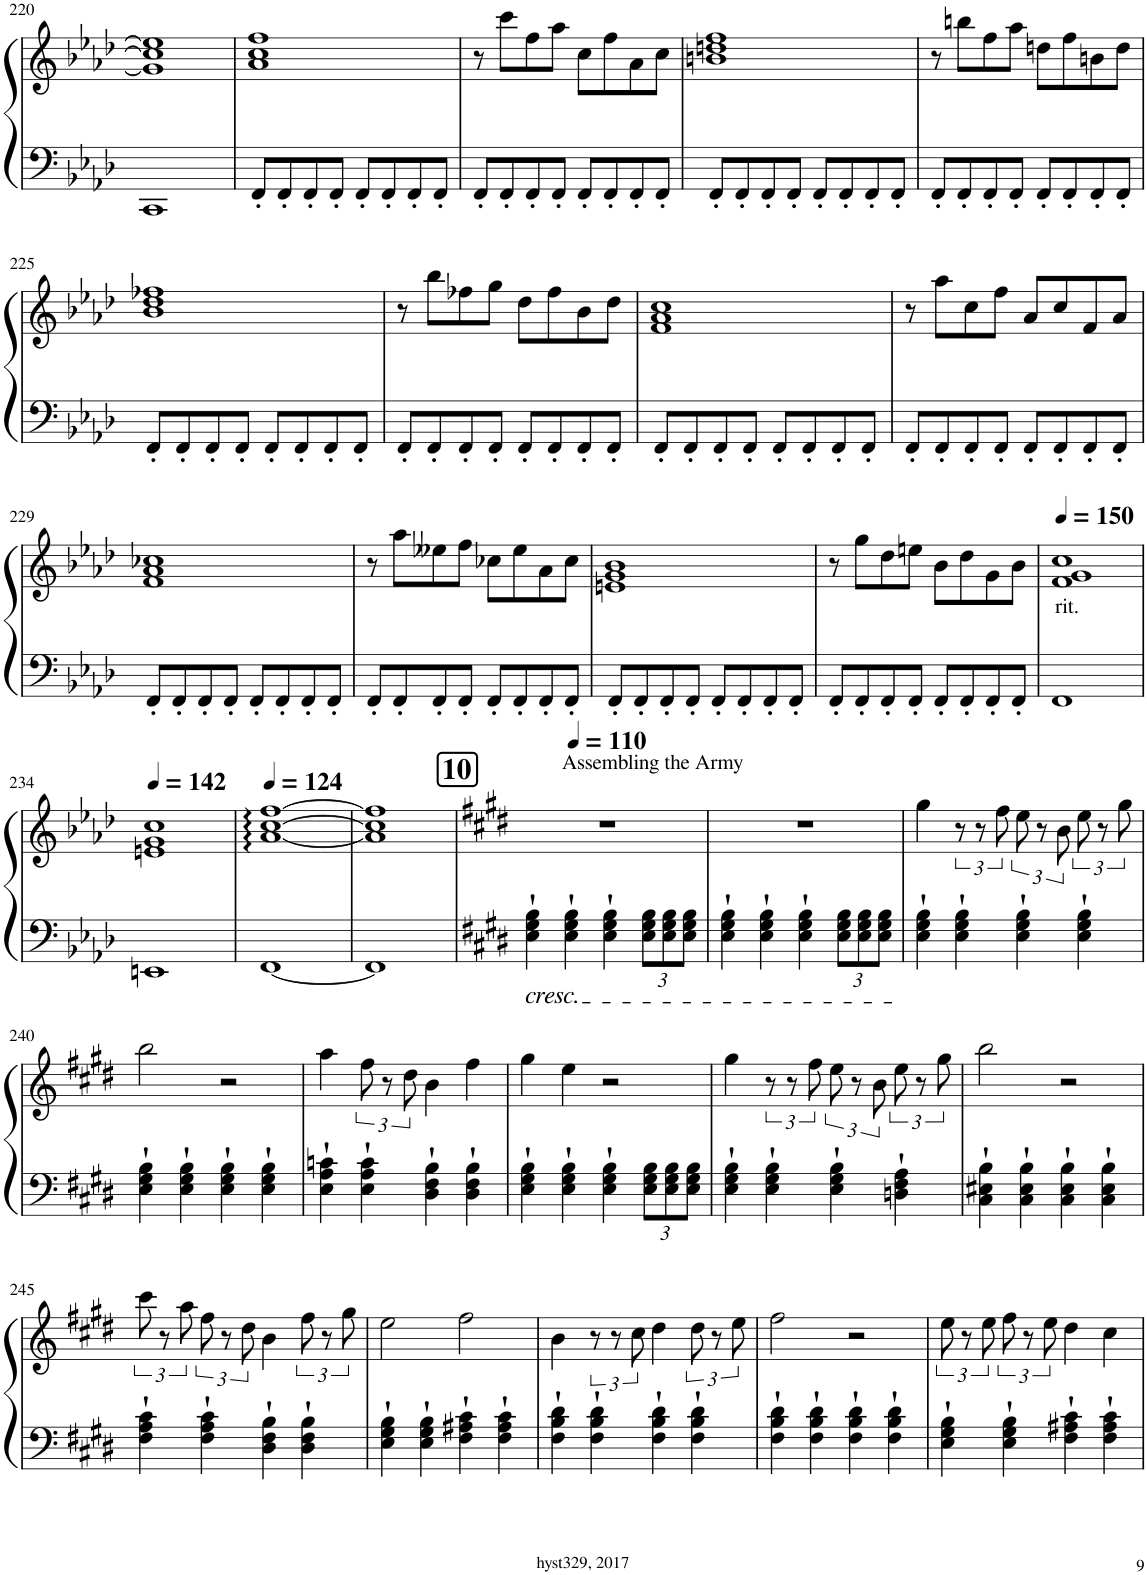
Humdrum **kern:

**kern	**kern
*part1	*part1
*staff2	*staff1
*I"Piano	*
*I'Pno.	*
!!LO:PB:g=z
*clefF4	*clefG2
*k[b-e-a-d-]	*k[b-e-a-d-]
*M4/4	*M4/4
=220	=220
1CC	1g] 1cc] 1ee]
=221	=221
8FF'/L	1a- 1cc 1ff
8FF'/	.
8FF'/	.
8FF'/J	.
8FF'/L	.
8FF'/	.
8FF'/	.
8FF'/J	.
=222	=222
8FF'/L	8r
8FF'/	8ccc\L
8FF'/	8ff\
8FF'/J	8aa-\J
8FF'/L	8cc\L
8FF'/	8ff\
8FF'/	8a-\
8FF'/J	8cc\J
=223	=223
8FF'/L	1bn 1ddn 1ff
8FF'/	.
8FF'/	.
8FF'/J	.
8FF'/L	.
8FF'/	.
8FF'/	.
8FF'/J	.
=224	=224
8FF'/L	8r
8FF'/	8bbn\L
8FF'/	8ff\
8FF'/J	8aa-\J
8FF'/L	8ddn\L
8FF'/	8ff\
8FF'/	8bn\
8FF'/J	8dd\J
!!LO:LB:g=z
=225	=225
8FF'/L	1b- 1dd- 1ff-X
8FF'/	.
8FF'/	.
8FF'/J	.
8FF'/L	.
8FF'/	.
8FF'/	.
8FF'/J	.
=226	=226
8FF'/L	8r
8FF'/	8bb-\L
8FF'/	8ff-X\
8FF'/J	8gg\J
8FF'/L	8dd-\L
8FF'/	8ff-\
8FF'/	8b-\
8FF'/J	8dd-\J
=227	=227
8FF'/L	1f 1a- 1cc
8FF'/	.
8FF'/	.
8FF'/J	.
8FF'/L	.
8FF'/	.
8FF'/	.
8FF'/J	.
=228	=228
8FF'/L	8r
8FF'/	8aa-\L
8FF'/	8cc\
8FF'/J	8ff\J
8FF'/L	8a-/L
8FF'/	8cc/
8FF'/	8f/
8FF'/J	8a-/J
!!LO:LB:g=z
=229	=229
8FF'/L	1f 1a- 1cc-X
8FF'/	.
8FF'/	.
8FF'/J	.
8FF'/L	.
8FF'/	.
8FF'/	.
8FF'/J	.
=230	=230
8FF'/L	8r
8FF'/	8aa-\L
8FF'/	8ee--X\
8FF'/J	8ff\J
8FF'/L	8cc-X\L
8FF'/	8ee--\
8FF'/	8a-\
8FF'/J	8cc-\J
=231	=231
8FF'/L	1en 1g 1b-
8FF'/	.
8FF'/	.
8FF'/J	.
8FF'/L	.
8FF'/	.
8FF'/	.
8FF'/J	.
=232	=232
8FF'/L	8r
8FF'/	8gg\L
8FF'/	8dd-\
8FF'/J	8een\J
8FF'/L	8b-\L
8FF'/	8dd-\
8FF'/	8g\
8FF'/J	8b-\J
=233	=233
*	*MM150
!LO:TX:a:t=rit.	!
1FF	1f 1g 1cc
!!LO:LB:g=z
=234	=234
*	*MM142
1EEn	1en 1g 1cc
=235	=235
*	*MM124
[1FF	[1a- [1cc [1ff
=236	=236
1FF]	1a-] 1cc] 1ff]
=237	=237
!!LO:REH:place=s1:a:B:cj:fs=14:t=10
*k[f#c#g#d#]	*k[f#c#g#d#]
*	*MM110
!	!LO:TX:a:t=Assembling the Army
!LO:TX:b:i:t=cresc.	!
4E\` 4G#\` 4B\`	1r
4E\` 4G#\` 4B\`	.
4E\` 4G#\` 4B\`	.
*Xbrackettup	*
12E\ 12G#\ 12B\L	.
12E\ 12G#\ 12B\	.
12E\ 12G#\ 12B\J	.
=238	=238
4E\` 4G#\` 4B\`	1r
4E\` 4G#\` 4B\`	.
4E\` 4G#\` 4B\`	.
12E\ 12G#\ 12B\L	.
12E\ 12G#\ 12B\	.
12E\ 12G#\ 12B\J	.
=239	=239
4E\` 4G#\` 4B\`	4gg#\
4E\` 4G#\` 4B\`	12r
.	12r
.	12ff#\
4E\` 4G#\` 4B\`	12ee\
.	12r
.	12b\
4E\` 4G#\` 4B\`	12ee\
.	12r
.	12gg#\
!!LO:LB:g=z
=240	=240
4E\` 4G#\` 4B\`	2bb\
4E\` 4G#\` 4B\`	.
4E\` 4G#\` 4B\`	2r
4E\` 4G#\` 4B\`	.
=241	=241
4E\` 4A\` 4cn\`	4aa\
4E\` 4A\` 4c\`	12ff#\
.	12r
.	12dd#\
4D#\` 4F#\` 4B\`	4b\
4D#\` 4F#\` 4B\`	4ff#\
=242	=242
4E\` 4G#\` 4B\`	4gg#\
4E\` 4G#\` 4B\`	4ee\
4E\` 4G#\` 4B\`	2r
12E\ 12G#\ 12B\L	.
12E\ 12G#\ 12B\	.
12E\ 12G#\ 12B\J	.
=243	=243
4E\` 4G#\` 4B\`	4gg#\
4E\` 4G#\` 4B\`	12r
.	12r
.	12ff#\
4E\` 4G#\` 4B\`	12ee\
.	12r
.	12b\
4Dn\` 4F#\` 4A\`	12ee\
.	12r
.	12gg#\
=244	=244
4C#\` 4E#X\` 4B\`	2bb\
4C#\` 4E#\` 4B\`	.
4C#\` 4E#\` 4B\`	2r
4C#\` 4E#\` 4B\`	.
!!LO:LB:g=z
=245	=245
4F#\` 4A\` 4c#\`	12ccc#\
.	12r
.	12aa\
4F#\` 4A\` 4c#\`	12ff#\
.	12r
.	12dd#\
4D#\` 4F#\` 4B\`	4b\
4D#\` 4F#\` 4B\`	12ff#\
.	12r
.	12gg#\
=246	=246
4E\` 4G#\` 4B\`	2ee\
4E\` 4G#\` 4B\`	.
4F#\` 4A#X\` 4c#\`	2ff#\
4F#\` 4A#\` 4c#\`	.
=247	=247
4F#\` 4B\` 4d#\`	4b\
4F#\` 4B\` 4d#\`	12r
.	12r
.	12cc#\
4F#\` 4B\` 4d#\`	4dd#\
4F#\` 4B\` 4d#\`	12dd#\
.	12r
.	12ee\
=248	=248
4F#\` 4B\` 4d#\`	2ff#\
4F#\` 4B\` 4d#\`	.
4F#\` 4B\` 4d#\`	2r
4F#\` 4B\` 4d#\`	.
=249	=249
4E\` 4G#\` 4B\`	12ee\
.	12r
.	12ee\
4E\` 4G#\` 4B\`	12ff#\
.	12r
.	12ee\
4F#\` 4A#X\` 4c#\`	4dd#\
4F#\` 4A#\` 4c#\`	4cc#\
=	=
*-	*-
